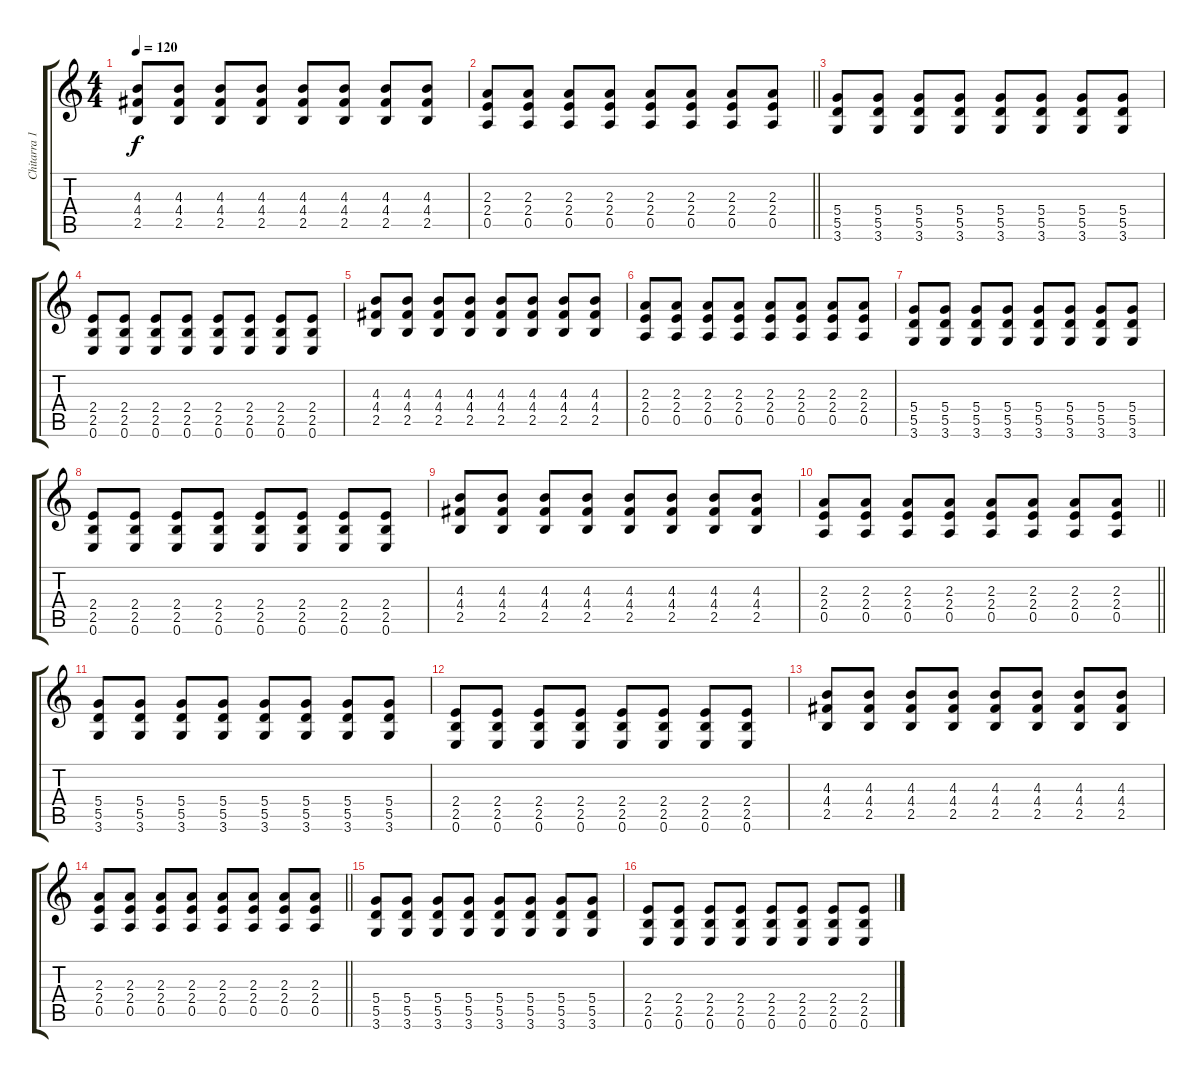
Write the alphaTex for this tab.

\track ("Chitarra 1" "Chitarra 1") {instrument overdrivenguitar}
\staff {score tabs}
\tuning (E4 B3 G3 D3 A2 E2) {hide}
\ts (4 4)
\tempo 120
\clef g2
\ks c
(4.3 4.4 2.5).8{dy f} (4.3 4.4 2.5).8 (4.3 4.4 2.5).8 (4.3 4.4 2.5).8 (4.3 4.4 2.5).8 (4.3 4.4 2.5).8 (4.3 4.4 2.5).8 (4.3 4.4 2.5).8 |
\barLineRight lightlight
(2.3 2.4 0.5).8 (2.3 2.4 0.5).8 (2.3 2.4 0.5).8 (2.3 2.4 0.5).8 (2.3 2.4 0.5).8 (2.3 2.4 0.5).8 (2.3 2.4 0.5).8 (2.3 2.4 0.5).8 |
(5.4 5.5 3.6).8 (5.4 5.5 3.6).8 (5.4 5.5 3.6).8 (5.4 5.5 3.6).8 (5.4 5.5 3.6).8 (5.4 5.5 3.6).8 (5.4 5.5 3.6).8 (5.4 5.5 3.6).8 |
(2.4 2.5 0.6).8 (2.4 2.5 0.6).8 (2.4 2.5 0.6).8 (2.4 2.5 0.6).8 (2.4 2.5 0.6).8 (2.4 2.5 0.6).8 (2.4 2.5 0.6).8 (2.4 2.5 0.6).8 |
(4.3 4.4 2.5).8 (4.3 4.4 2.5).8 (4.3 4.4 2.5).8 (4.3 4.4 2.5).8 (4.3 4.4 2.5).8 (4.3 4.4 2.5).8 (4.3 4.4 2.5).8 (4.3 4.4 2.5).8 |
(2.3 2.4 0.5).8 (2.3 2.4 0.5).8 (2.3 2.4 0.5).8 (2.3 2.4 0.5).8 (2.3 2.4 0.5).8 (2.3 2.4 0.5).8 (2.3 2.4 0.5).8 (2.3 2.4 0.5).8 |
(5.4 5.5 3.6).8 (5.4 5.5 3.6).8 (5.4 5.5 3.6).8 (5.4 5.5 3.6).8 (5.4 5.5 3.6).8 (5.4 5.5 3.6).8 (5.4 5.5 3.6).8 (5.4 5.5 3.6).8 |
(2.4 2.5 0.6).8 (2.4 2.5 0.6).8 (2.4 2.5 0.6).8 (2.4 2.5 0.6).8 (2.4 2.5 0.6).8 (2.4 2.5 0.6).8 (2.4 2.5 0.6).8 (2.4 2.5 0.6).8 |
(4.3 4.4 2.5).8 (4.3 4.4 2.5).8 (4.3 4.4 2.5).8 (4.3 4.4 2.5).8 (4.3 4.4 2.5).8 (4.3 4.4 2.5).8 (4.3 4.4 2.5).8 (4.3 4.4 2.5).8 |
\barLineRight lightlight
(2.3 2.4 0.5).8 (2.3 2.4 0.5).8 (2.3 2.4 0.5).8 (2.3 2.4 0.5).8 (2.3 2.4 0.5).8 (2.3 2.4 0.5).8 (2.3 2.4 0.5).8 (2.3 2.4 0.5).8 |
(5.4 5.5 3.6).8 (5.4 5.5 3.6).8 (5.4 5.5 3.6).8 (5.4 5.5 3.6).8 (5.4 5.5 3.6).8 (5.4 5.5 3.6).8 (5.4 5.5 3.6).8 (5.4 5.5 3.6).8 |
(2.4 2.5 0.6).8 (2.4 2.5 0.6).8 (2.4 2.5 0.6).8 (2.4 2.5 0.6).8 (2.4 2.5 0.6).8 (2.4 2.5 0.6).8 (2.4 2.5 0.6).8 (2.4 2.5 0.6).8 |
(4.3 4.4 2.5).8 (4.3 4.4 2.5).8 (4.3 4.4 2.5).8 (4.3 4.4 2.5).8 (4.3 4.4 2.5).8 (4.3 4.4 2.5).8 (4.3 4.4 2.5).8 (4.3 4.4 2.5).8 |
\barLineRight lightlight
(2.3 2.4 0.5).8 (2.3 2.4 0.5).8 (2.3 2.4 0.5).8 (2.3 2.4 0.5).8 (2.3 2.4 0.5).8 (2.3 2.4 0.5).8 (2.3 2.4 0.5).8 (2.3 2.4 0.5).8 |
(5.4 5.5 3.6).8 (5.4 5.5 3.6).8 (5.4 5.5 3.6).8 (5.4 5.5 3.6).8 (5.4 5.5 3.6).8 (5.4 5.5 3.6).8 (5.4 5.5 3.6).8 (5.4 5.5 3.6).8 |
(2.4 2.5 0.6).8 (2.4 2.5 0.6).8 (2.4 2.5 0.6).8 (2.4 2.5 0.6).8 (2.4 2.5 0.6).8 (2.4 2.5 0.6).8 (2.4 2.5 0.6).8 (2.4 2.5 0.6).8
